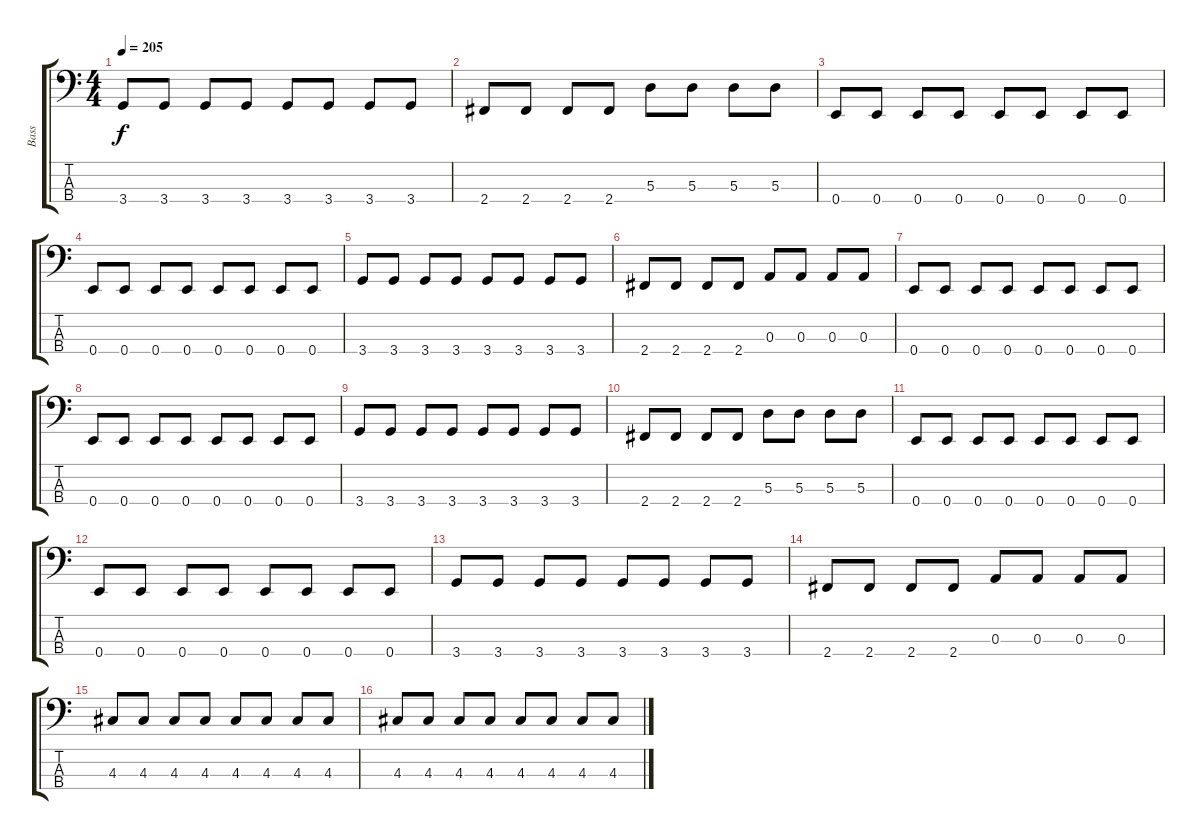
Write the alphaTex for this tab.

\track ("Bass" "Bass") {instrument electricbassfinger}
\staff {score tabs}
\tuning (G2 D2 A1 E1) {hide}
\ts (4 4)
\tempo 205
\clef f4
\ks c
3.4.8{dy f} 3.4.8 3.4.8 3.4.8 3.4.8 3.4.8 3.4.8 3.4.8 |
2.4.8 2.4.8 2.4.8 2.4.8 5.3.8 5.3.8 5.3.8 5.3.8 |
0.4.8 0.4.8 0.4.8 0.4.8 0.4.8 0.4.8 0.4.8 0.4.8 |
0.4.8 0.4.8 0.4.8 0.4.8 0.4.8 0.4.8 0.4.8 0.4.8 |
3.4.8 3.4.8 3.4.8 3.4.8 3.4.8 3.4.8 3.4.8 3.4.8 |
2.4.8 2.4.8 2.4.8 2.4.8 0.3.8 0.3.8 0.3.8 0.3.8 |
0.4.8 0.4.8 0.4.8 0.4.8 0.4.8 0.4.8 0.4.8 0.4.8 |
0.4.8 0.4.8 0.4.8 0.4.8 0.4.8 0.4.8 0.4.8 0.4.8 |
3.4.8 3.4.8 3.4.8 3.4.8 3.4.8 3.4.8 3.4.8 3.4.8 |
2.4.8 2.4.8 2.4.8 2.4.8 5.3.8 5.3.8 5.3.8 5.3.8 |
0.4.8 0.4.8 0.4.8 0.4.8 0.4.8 0.4.8 0.4.8 0.4.8 |
0.4.8 0.4.8 0.4.8 0.4.8 0.4.8 0.4.8 0.4.8 0.4.8 |
3.4.8 3.4.8 3.4.8 3.4.8 3.4.8 3.4.8 3.4.8 3.4.8 |
2.4.8 2.4.8 2.4.8 2.4.8 0.3.8 0.3.8 0.3.8 0.3.8 |
4.3.8 4.3.8 4.3.8 4.3.8 4.3.8 4.3.8 4.3.8 4.3.8 |
4.3.8 4.3.8 4.3.8 4.3.8 4.3.8 4.3.8 4.3.8 4.3.8
